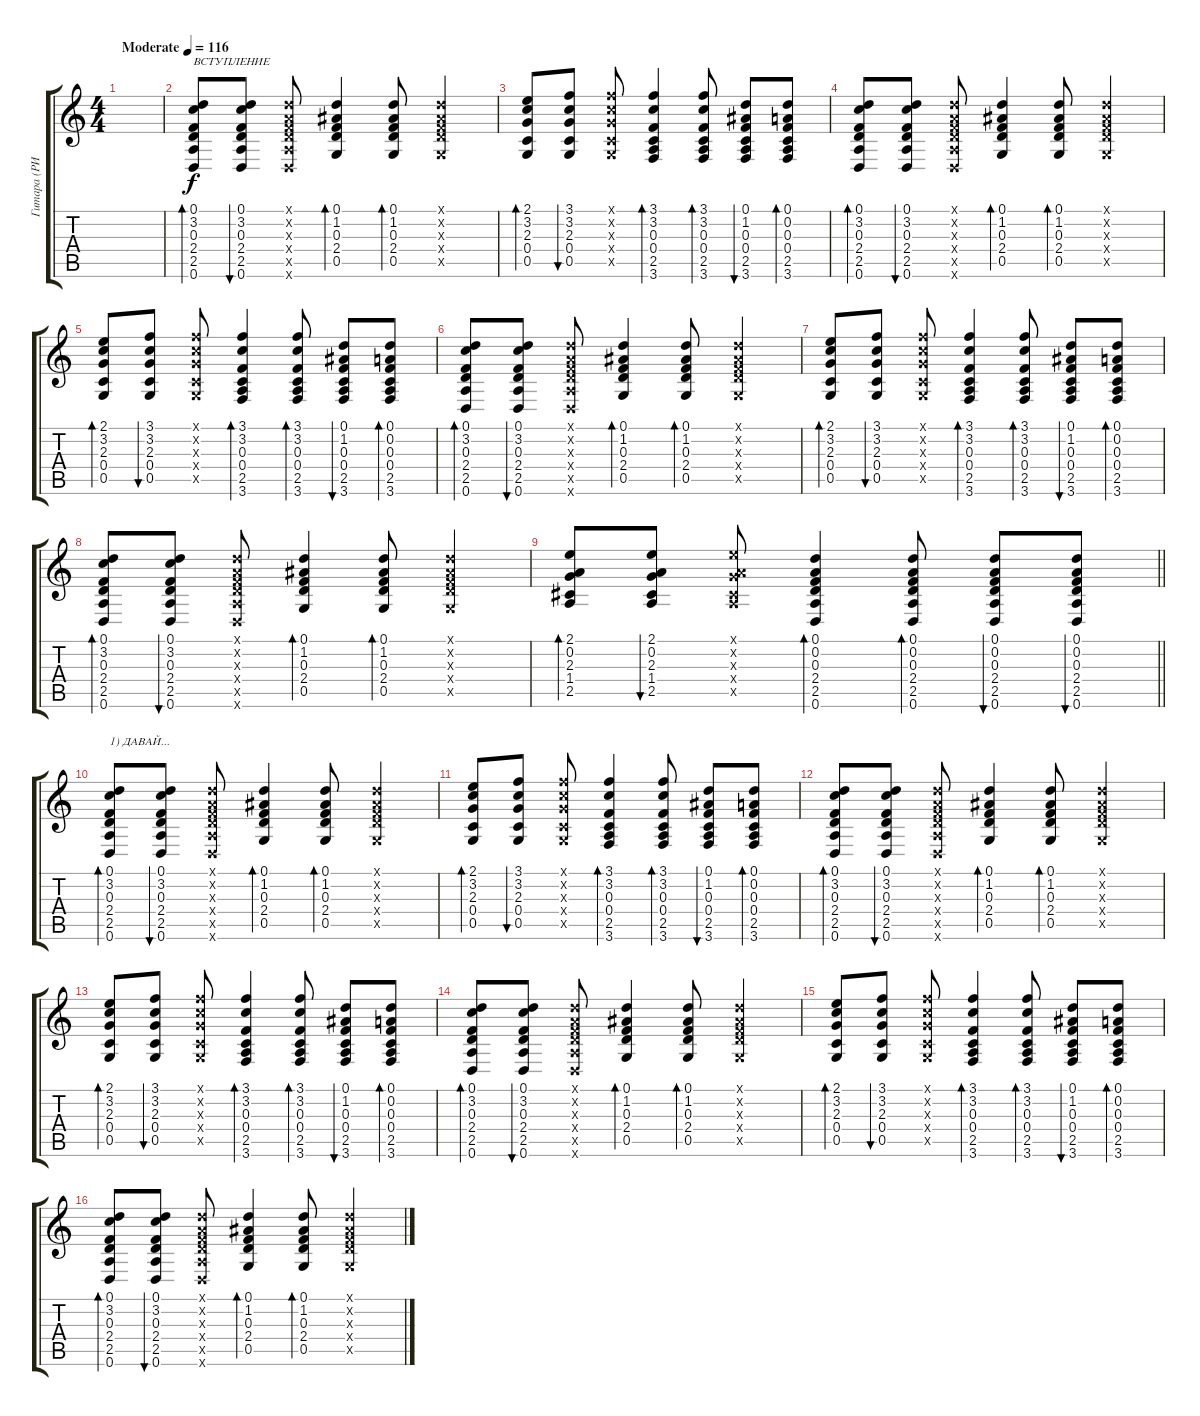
\track ("Гитара (РИТМ)" "Гитара (РИ") {instrument acousticguitarsteel}
\staff {score tabs}
\tuning (D4 A3 F3 C3 G2 D2) {hide}
\ts (4 4)
\tempo (116 "Moderate")
\clef g2
\ks c
|
(0.1 3.2 0.3 2.4 2.5 0.6).8{bd 30 txt "ВСТУПЛЕНИЕ"} (0.1 3.2 0.3 2.4 2.5 0.6).8{bu 60} (0.1{x} 0.2{x} 0.3{x} 2.4{x} 2.5{x} 0.6{x}).8 (0.1 1.2 0.3 2.4 0.5).4{bd 30} (0.1 1.2 0.3 2.4 0.5).8{bd 30} (0.1{x} 1.2{x} 0.3{x} 2.4{x} 0.5{x}).4 |
(2.1 3.2 2.3 0.4 0.5).8{bd 30} (3.1 3.2 2.3 0.4 0.5).8{bu 30} (3.1{x} 3.2{x} 2.3{x} 0.4{x} 0.5{x}).8 (3.1 3.2 0.3 0.4 2.5 3.6).4{bd 30} (3.1 3.2 0.3 0.4 2.5 3.6).8{bd 30} (0.1 1.2 0.3 0.4 2.5 3.6).8{bu 30} (0.1 0.2 0.3 0.4 2.5 3.6).8{bd 30} |
(0.1 3.2 0.3 2.4 2.5 0.6).8{bd 30} (0.1 3.2 0.3 2.4 2.5 0.6).8{bu 60} (0.1{x} 0.2{x} 0.3{x} 2.4{x} 2.5{x} 0.6{x}).8 (0.1 1.2 0.3 2.4 0.5).4{bd 30} (0.1 1.2 0.3 2.4 0.5).8{bd 30} (0.1{x} 1.2{x} 0.3{x} 2.4{x} 0.5{x}).4 |
(2.1 3.2 2.3 0.4 0.5).8{bd 30} (3.1 3.2 2.3 0.4 0.5).8{bu 30} (3.1{x} 3.2{x} 2.3{x} 0.4{x} 0.5{x}).8 (3.1 3.2 0.3 0.4 2.5 3.6).4{bd 30} (3.1 3.2 0.3 0.4 2.5 3.6).8{bd 30} (0.1 1.2 0.3 0.4 2.5 3.6).8{bu 30} (0.1 0.2 0.3 0.4 2.5 3.6).8{bd 30} |
(0.1 3.2 0.3 2.4 2.5 0.6).8{bd 30} (0.1 3.2 0.3 2.4 2.5 0.6).8{bu 60} (0.1{x} 0.2{x} 0.3{x} 2.4{x} 2.5{x} 0.6{x}).8 (0.1 1.2 0.3 2.4 0.5).4{bd 30} (0.1 1.2 0.3 2.4 0.5).8{bd 30} (0.1{x} 1.2{x} 0.3{x} 2.4{x} 0.5{x}).4 |
(2.1 3.2 2.3 0.4 0.5).8{bd 30} (3.1 3.2 2.3 0.4 0.5).8{bu 30} (3.1{x} 3.2{x} 2.3{x} 0.4{x} 0.5{x}).8 (3.1 3.2 0.3 0.4 2.5 3.6).4{bd 30} (3.1 3.2 0.3 0.4 2.5 3.6).8{bd 30} (0.1 1.2 0.3 0.4 2.5 3.6).8{bu 30} (0.1 0.2 0.3 0.4 2.5 3.6).8{bd 30} |
(0.1 3.2 0.3 2.4 2.5 0.6).8{bd 30} (0.1 3.2 0.3 2.4 2.5 0.6).8{bu 60} (0.1{x} 0.2{x} 0.3{x} 2.4{x} 2.5{x} 0.6{x}).8 (0.1 1.2 0.3 2.4 0.5).4{bd 30} (0.1 1.2 0.3 2.4 0.5).8{bd 30} (0.1{x} 1.2{x} 0.3{x} 2.4{x} 0.5{x}).4 |
\barLineRight lightlight
(2.1 0.2 2.3 1.4 2.5).8{bd 30} (2.1 0.2 2.3 1.4 2.5).8{bu 60} (2.1{x} 0.2{x} 2.3{x} 1.4{x} 2.5{x}).8 (0.1 0.2 0.3 2.4 2.5 0.6).4{bd 30} (0.1 0.2 0.3 2.4 2.5 0.6).8{bd 30} (0.1 0.2 0.3 2.4 2.5 0.6).8{bu 60} (0.1 0.2 0.3 2.4 2.5 0.6).8{bu 60} |
(0.1 3.2 0.3 2.4 2.5 0.6).8{bd 30 txt "1) ДАВАЙ..."} (0.1 3.2 0.3 2.4 2.5 0.6).8{bu 60} (0.1{x} 0.2{x} 0.3{x} 2.4{x} 2.5{x} 0.6{x}).8 (0.1 1.2 0.3 2.4 0.5).4{bd 30} (0.1 1.2 0.3 2.4 0.5).8{bd 30} (0.1{x} 1.2{x} 0.3{x} 2.4{x} 0.5{x}).4 |
(2.1 3.2 2.3 0.4 0.5).8{bd 30} (3.1 3.2 2.3 0.4 0.5).8{bu 30} (3.1{x} 3.2{x} 2.3{x} 0.4{x} 0.5{x}).8 (3.1 3.2 0.3 0.4 2.5 3.6).4{bd 30} (3.1 3.2 0.3 0.4 2.5 3.6).8{bd 30} (0.1 1.2 0.3 0.4 2.5 3.6).8{bu 30} (0.1 0.2 0.3 0.4 2.5 3.6).8{bd 30} |
(0.1 3.2 0.3 2.4 2.5 0.6).8{bd 30} (0.1 3.2 0.3 2.4 2.5 0.6).8{bu 60} (0.1{x} 0.2{x} 0.3{x} 2.4{x} 2.5{x} 0.6{x}).8 (0.1 1.2 0.3 2.4 0.5).4{bd 30} (0.1 1.2 0.3 2.4 0.5).8{bd 30} (0.1{x} 1.2{x} 0.3{x} 2.4{x} 0.5{x}).4 |
(2.1 3.2 2.3 0.4 0.5).8{bd 30} (3.1 3.2 2.3 0.4 0.5).8{bu 30} (3.1{x} 3.2{x} 2.3{x} 0.4{x} 0.5{x}).8 (3.1 3.2 0.3 0.4 2.5 3.6).4{bd 30} (3.1 3.2 0.3 0.4 2.5 3.6).8{bd 30} (0.1 1.2 0.3 0.4 2.5 3.6).8{bu 30} (0.1 0.2 0.3 0.4 2.5 3.6).8{bd 30} |
(0.1 3.2 0.3 2.4 2.5 0.6).8{bd 30} (0.1 3.2 0.3 2.4 2.5 0.6).8{bu 60} (0.1{x} 0.2{x} 0.3{x} 2.4{x} 2.5{x} 0.6{x}).8 (0.1 1.2 0.3 2.4 0.5).4{bd 30} (0.1 1.2 0.3 2.4 0.5).8{bd 30} (0.1{x} 1.2{x} 0.3{x} 2.4{x} 0.5{x}).4 |
(2.1 3.2 2.3 0.4 0.5).8{bd 30} (3.1 3.2 2.3 0.4 0.5).8{bu 30} (3.1{x} 3.2{x} 2.3{x} 0.4{x} 0.5{x}).8 (3.1 3.2 0.3 0.4 2.5 3.6).4{bd 30} (3.1 3.2 0.3 0.4 2.5 3.6).8{bd 30} (0.1 1.2 0.3 0.4 2.5 3.6).8{bu 30} (0.1 0.2 0.3 0.4 2.5 3.6).8{bd 30} |
(0.1 3.2 0.3 2.4 2.5 0.6).8{bd 30} (0.1 3.2 0.3 2.4 2.5 0.6).8{bu 60} (0.1{x} 0.2{x} 0.3{x} 2.4{x} 2.5{x} 0.6{x}).8 (0.1 1.2 0.3 2.4 0.5).4{bd 30} (0.1 1.2 0.3 2.4 0.5).8{bd 30} (0.1{x} 1.2{x} 0.3{x} 2.4{x} 0.5{x}).4
